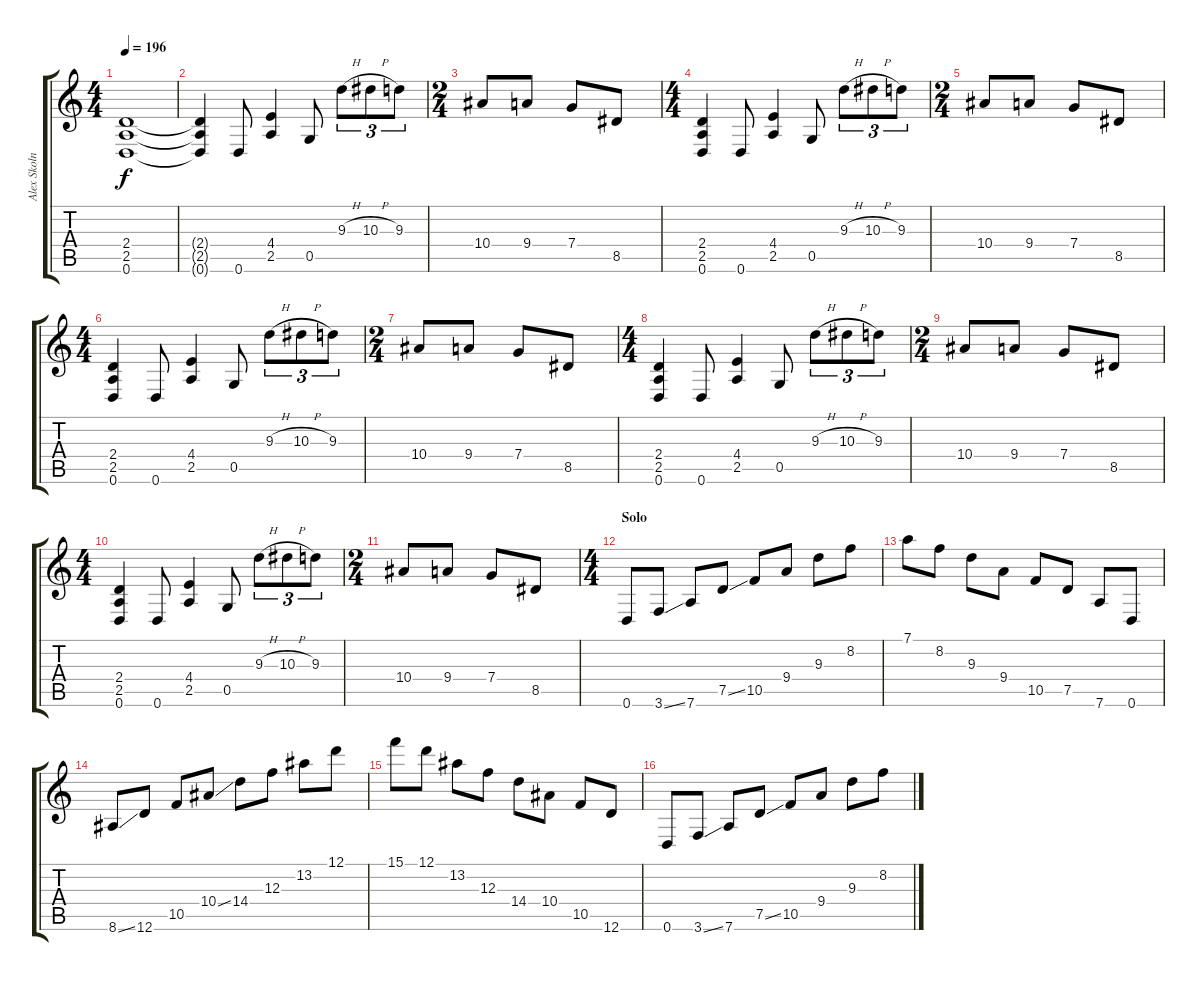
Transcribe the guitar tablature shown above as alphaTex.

\track ("Alex Skolnick - Lead Guitar" "Alex Skoln") {instrument distortionguitar}
\staff {score tabs}
\tuning (D4 A3 F3 C3 G2 D2) {hide}
\ts (4 4)
\tempo 196
\clef g2
\ks c
(2.4 2.5 0.6).1{dy f} |
(2.4{t} 2.5{t} 0.6{t}).4 0.6.8 (4.4 2.5).4 0.5.8 9.3{h}.8{tu (3 2)} 10.3{h}.8{tu (3 2)} 9.3.8{tu (3 2)} |
\ts (2 4)
10.4.8 9.4.8 7.4.8 8.5.8 |
\ts (4 4)
(2.4 2.5 0.6).4 0.6.8 (4.4 2.5).4 0.5.8 9.3{h}.8{tu (3 2)} 10.3{h}.8{tu (3 2)} 9.3.8{tu (3 2)} |
\ts (2 4)
10.4.8 9.4.8 7.4.8 8.5.8 |
\ts (4 4)
(2.4 2.5 0.6).4 0.6.8 (4.4 2.5).4 0.5.8 9.3{h}.8{tu (3 2)} 10.3{h}.8{tu (3 2)} 9.3.8{tu (3 2)} |
\ts (2 4)
10.4.8 9.4.8 7.4.8 8.5.8 |
\ts (4 4)
(2.4 2.5 0.6).4 0.6.8 (4.4 2.5).4 0.5.8 9.3{h}.8{tu (3 2)} 10.3{h}.8{tu (3 2)} 9.3.8{tu (3 2)} |
\ts (2 4)
10.4.8 9.4.8 7.4.8 8.5.8 |
\ts (4 4)
(2.4 2.5 0.6).4 0.6.8 (4.4 2.5).4 0.5.8 9.3{h}.8{tu (3 2)} 10.3{h}.8{tu (3 2)} 9.3.8{tu (3 2)} |
\ts (2 4)
10.4.8 9.4.8 7.4.8 8.5.8 |
\ts (4 4)
\section ("" "Solo")
0.6.8{volume 16} 3.6{ss}.8 7.6.8 7.5{ss}.8 10.5.8 9.4.8 9.3.8 8.2.8 |
7.1.8 8.2.8 9.3.8 9.4.8 10.5.8 7.5.8 7.6.8 0.6.8 |
8.6{ss}.8 12.6.8 10.5.8 10.4{ss}.8 14.4.8 12.3.8 13.2.8 12.1.8 |
15.1.8 12.1.8 13.2.8 12.3.8 14.4.8 10.4.8 10.5.8 12.6.8 |
0.6.8 3.6{ss}.8 7.6.8 7.5{ss}.8 10.5.8 9.4.8 9.3.8 8.2.8
